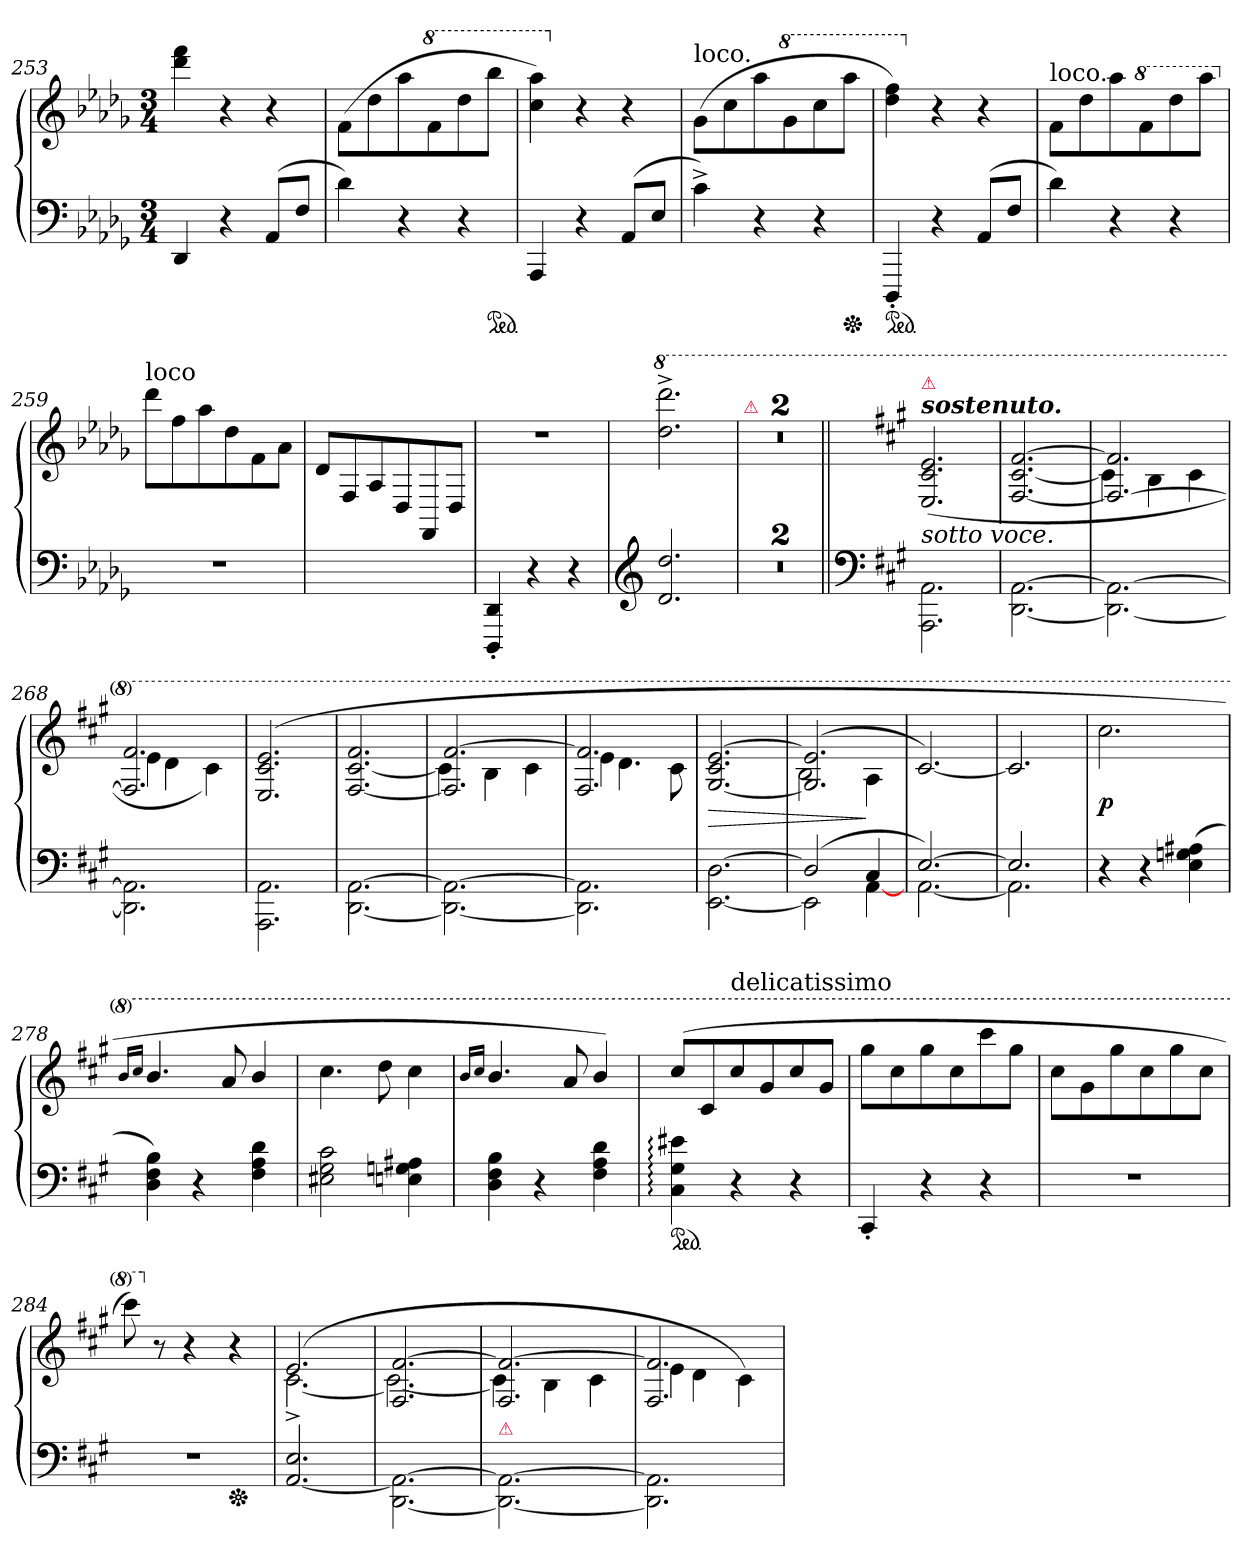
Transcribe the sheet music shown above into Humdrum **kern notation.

**kern	**kern	**dynam
*part1	*part1	*part1
*staff2	*staff1	*staff1/2
*clefF4	*clefG2	*
*k[b-e-a-d-g-]	*k[b-e-a-d-g-]	*
*M3/4	*M3/4	*
=253	=253	=253
4DD-	4ddd- 4fff	.
4r	4r	.
(>8AA-L	4r	.
8FJ	.	.
=254	=254	=254
4d-)	(8f\L	.
.	8dd-	.
4r	8aa-	.
*	*8va	*
.	8ff	.
4r	8ddd-	.
.	8bbb-J	.
*ped	*	*
=255	=255	=255
4AAA-	4ccc 4aaa-)	.
*	*X8va	*
4r	4r	.
(>8AA-L	4r	.
8E-J	.	.
=256	=256	=256
!	!LO:TX:a:t=loco.	!
4c^)	(>8g-L	.
.	8cc	.
4r	8aa-	.
*	*8va	*
.	8gg-	.
4r	8ccc	.
*Xped	*	*
.	8aaa-J	.
=257	=257	=257
!LO:TX:b:color=crimson:t=⚠	!	!
*ped	*	*
4DDD-'/	4ddd- 4fff)	.
*	*X8va	*
4r	4r	.
(>8AA-L	4r	.
8FJ	.	.
=258	=258	=258
!	!LO:TX:a:t=loco.	!
4d-)	8fL	.
.	8dd-	.
4r	8aa-	.
*	*8va	*
.	8ff	.
4r	8ddd-	.
.	8aaa-J	.
=259	=259	=259
*	*X8va	*
!	!LO:TX:a:t=loco	!
2.rF	8ddd-L	.
.	8ff	.
.	8aa-	.
.	8dd-	.
.	8f	.
.	8a-J	.
=260	=260	=260
2.ryy	8d-\L	.
.	8F/	.
.	8A-/	.
.	8D-/	.
.	8FF/	.
.	8D-/J	.
=261	=261	=261
4DDD-' 4DD-'	2.rdd	.
4r	.	.
4r	.	.
=262	=262	=262
*clefG2	*	*
*	*8va	*
2.d- 2.dd-	2.ddd-^< 2.dddd-^<	.
=263	=263	=263
*	*X8va	*
!	!LO:TX:a:color=crimson:t=⚠	!
2.rdd	2.rdd	.
=264	=264	=264
2.rdd	2.rdd	.
*Xped	*	*
=265||	=265||	=265||
*clefF4	*	*
*k[f#c#g#]	*k[f#c#g#]	*
!	!LO:TX:a:Bi:t=sostenuto.	!
!	!LO:TX:a:color=crimson:t=⚠	!
!LO:TX:a:i:t=sotto voce.	!	!
2.AAA\ 2.AA\	(>2.E/ 2.c#/ 2.e/	.
=266	=266	=266
[2.DD\ [>2.AA\	[>2.F#/ [2.c#/ [2.f#/	.
=267	=267	=267
*	*^	*
2.DD_\ 2.AA_\	2.F#_/ 2.f#]/	4c#\]	.
.	.	4B\	.
.	.	4c#\	.
=268	=268	=268	=268
2.DD]\ 2.AA]\	2.F#]/ 2.f#/	4e\	.
.	.	4d\	.
.	.	4c#\)	.
*	*v	*v	*
=269	=269	=269
2.AAA\ 2.AA\	(>2.E/ 2.c#/ 2.e/	.
=270	=270	=270
[2.DD\ [>2.AA\	[2.F#/ [2.c#/ 2.f#/	.
=271	=271	=271
*	*^	*
2.DD_\ 2.AA_\	2.F#]/ [2.f#/	4c#\]	.
.	.	4B\	.
.	.	4c#\	.
=272	=272	=272	=272
2.DD]\ 2.AA]\	2.F#/ 2.f#]/	4e\	.
.	.	4.d\	.
.	.	8c#\	.
*	*v	*v	*
=273	=273	=273
[2.EE\ [2.D\	[2.G#/ 2.c#/ [2.e/	>
=274	=274	=274
*^	*^	*
(>2D]	2EE]	(>2.G#]/ 2.e]/	2B	.
4C#	[<4AA	.	4A	]
*	*	*v	*v	*
=275	=275	=275	=275
[2.E)	[2.AA	[2.c#)	.
=276	=276	=276	=276
2.E]	2.AA]	2.c#]	.
*v	*v	*	*
=277	=277	=277
4r	2.cc#	p
4r	.	.
(4E 4Gn 4A#X	.	.
=278	=278	=278
.	16qqb/LL	.
.	16qqcc#/JJ	.
4D 4F# 4B)	4.b/	.
4r	.	.
.	8a/	.
4F# 4A 4d	4b/	.
=279	=279	=279
2E#X 2G# 2c#	4.cc#	.
.	8dd	.
4En 4Gn 4A#X	4cc#	.
=280	=280	=280
.	16qqb/LL	.
.	16qqcc#/JJ	.
4D 4F# 4B	4.b/	.
4r	.	.
.	8a/	.
4F# 4A 4d	4b/)	.
=281	=281	=281
*ped	*	*
4C#: 4G#: 4e#X:	(>8cc#L	.
.	8c#!	.
!	!LO:TX:a:t=delicatissimo	!
4r	8cc#!	.
.	8g#!	.
4r	8cc#!	.
.	8g#!J	.
=282	=282	=282
4CC#'	8gg#!\L	.
.	8cc#!	.
4r	8gg#!	.
.	8cc#!	.
4r	8ccc#!	.
.	8gg#!J	.
=283	=283	=283
*	*8va	*
2.rF	8ccc#!\L	.
.	8gg#!	.
.	8ggg#!	.
.	8ccc#!	.
.	8ggg#!	.
.	8ccc#!J	.
=284	=284	=284
2.rF	8cccc#!)	.
*	*X8va	*
.	8r	.
.	4r	.
*Xped	*	*
.	4r	.
=285	=285	=285
*	*^	*
[>2.AA 2.E	(>2.e	[>2.c#^	.
=286	=286	=286	=286
[>2.DD\ 2.AA_>\	2.F#/ [>2.f#/	2.c#\_	.
=287	=287	=287	=287
!LO:TX:a:color=crimson:t=⚠	!	!	!
2.DD_\ 2.AA_\	2.F#/ 2.f#_/	4c#\]	.
.	.	4B\	.
.	.	4c#\	.
=288	=288	=288	=288
2.DD]\ 2.AA]\	2.F#/ 2.f#]/	4e\	.
.	.	4d\	.
.	.	4c#\)	.
*	*v	*v	*
=	=	=
*-	*-	*-
